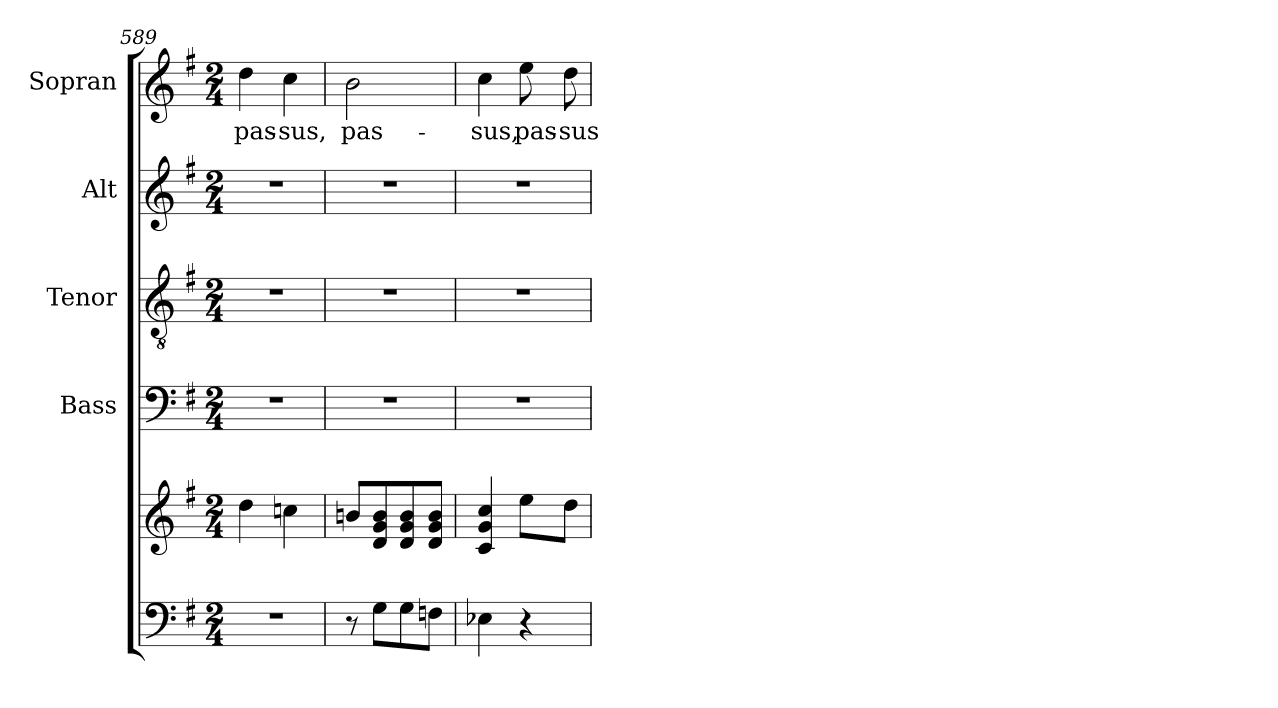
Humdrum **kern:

**kern	**kern	**kern	**kern	**kern	**kern	**text
*part5	*part5	*part4	*part3	*part2	*part1	*part1
*staff6	*staff5	*staff4	*staff3	*staff2	*staff1	*staff1
*	*	*I"Bass	*I"Tenor	*I"Alt	*I"Sopran	*
*	*	*I'B.	*I'T.	*I'A.	*I'S.	*
*clefF4	*clefG2	*clefF4	*clefGv2	*clefG2	*clefG2	*
*k[f#]	*k[f#]	*k[f#]	*k[f#]	*k[f#]	*k[f#]	*
*G:	*G:	*G:	*G:	*G:	*G:	*
*M2/4	*M2/4	*M2/4	*M2/4	*M2/4	*M2/4	*
=589	=589	=589	=589	=589	=589	=589
!	!	!	!	!	!	!LO:LY:b
2r	4dd\	2r	2r	2r	4dd\	pas-
!	!	!	!	!	!	!LO:LY:b
.	4ccn\	.	.	.	4cc\	-sus,
=590	=590	=590	=590	=590	=590	=590
!	!	!	!	!	!	!LO:LY:b
8r	8bn/L	2r	2r	2r	2b\	pas-
8G\L	8d/ 8g/ 8b/	.	.	.	.	.
8G\	8d/ 8g/ 8b/	.	.	.	.	.
8Fn\J	8d/ 8g/ 8b/J	.	.	.	.	.
=591	=591	=591	=591	=591	=591	=591
!	!	!	!	!	!	!LO:LY:b
4E-X\	4c/ 4g/ 4cc/	2r	2r	2r	4cc\	-sus,
!	!	!	!	!	!	!LO:LY:b
4r	8ee\L	.	.	.	8ee\	pas-
!	!	!	!	!	!	!LO:LY:b
.	8dd\J	.	.	.	8dd\	-sus
=	=	=	=	=	=	=
*-	*-	*-	*-	*-	*-	*-
